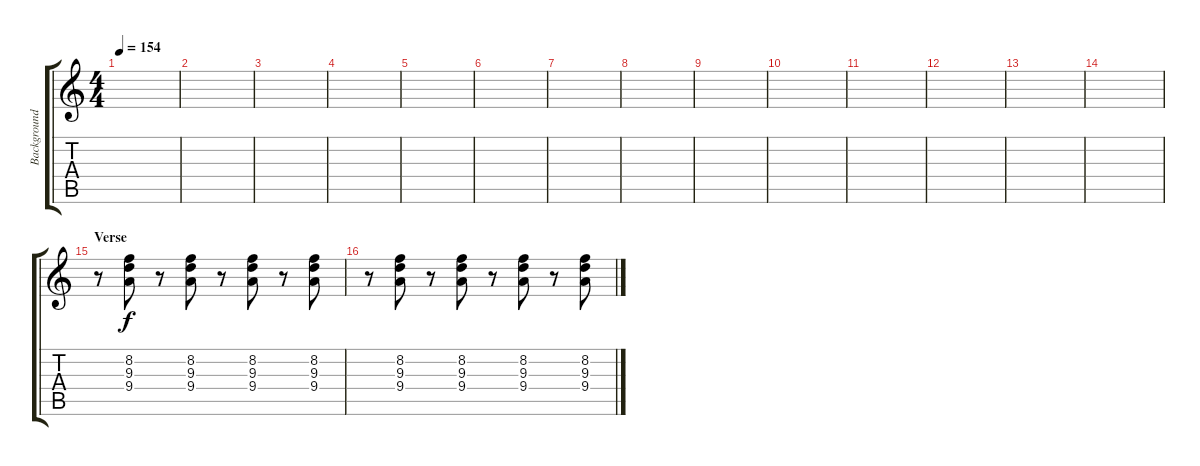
\track ("Background Guitar (Dan Jacobs)" "Background") {instrument distortionguitar}
\staff {score tabs}
\tuning (D4 A3 F3 C3 G2 C2) {hide}
\ts (4 4)
\tempo 154
\clef g2
\ks c
|
|
|
|
|
|
|
|
|
|
|
|
|
|
\section ("" "Verse")
r.8 (8.2 9.3 9.4).8 r.8 (8.2 9.3 9.4).8 r.8 (8.2 9.3 9.4).8 r.8 (8.2 9.3 9.4).8 |
r.8 (8.2 9.3 9.4).8 r.8 (8.2 9.3 9.4).8 r.8 (8.2 9.3 9.4).8 r.8 (8.2 9.3 9.4).8
